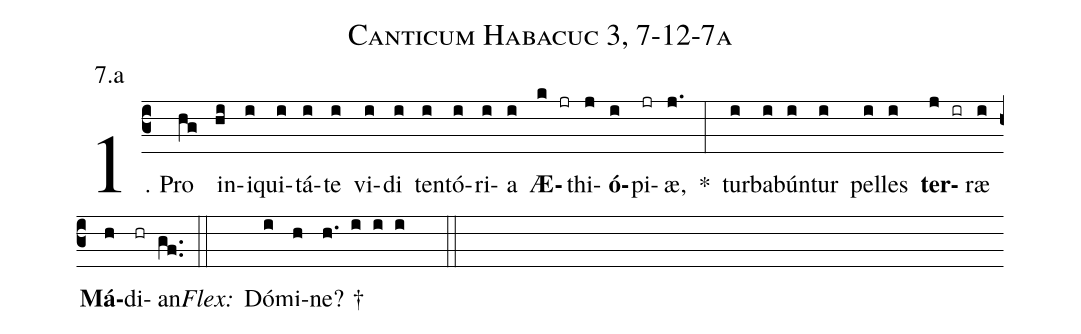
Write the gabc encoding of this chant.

name: Canticum Habacuc 3, 7-12-7a;
annotation: 7.a;
%%
(c3)1. Pro(hg) in(hi)i(i)qui(i)tá(i)te(i) vi(i)di(i) ten(i)tó(i)ri(i)a(i) <b>Æ</b>(k jr)thi(j)<b>ó</b>(i)pi(jr)æ,(j.) *(:) tur(i)ba(i)bún(i)tur(i) pel(i)les(i) <b>ter</b>(j ir)ræ(i) <b>Má</b>(h)di(hr)an.(gf..) (::)
<i>Flex:</i>()  Dó(i)mi(h)ne? †(h. i i i  ::)
